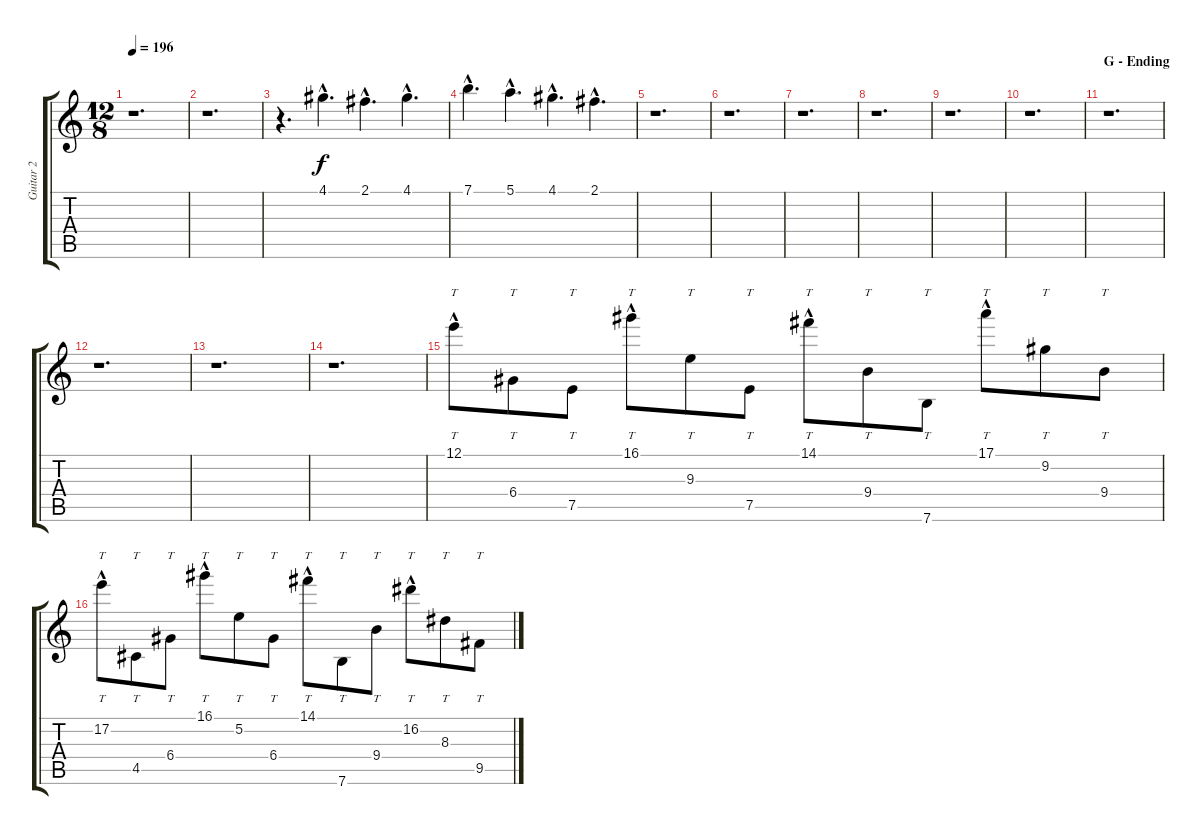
\track ("Guitar 2" "Guitar 2") {instrument distortionguitar}
\staff {score tabs}
\tuning (E4 B3 G3 D3 A2 E2) {hide}
\ts (12 8)
\tempo 196
\clef g2
\ks c
r.1{d dy f} |
r.1{d} |
r.4{d balance 5 instrument acousticguitarsteel} 4.1{hac}.4{d} 2.1{hac}.4{d} 4.1{hac}.4{d} |
7.1{hac}.4{d balance 11 instrument acousticguitarsteel} 5.1{hac}.4{d} 4.1{hac}.4{d} 2.1{hac}.4{d} |
r.1{d} |
r.1{d} |
r.1{d} |
r.1{d} |
r.1{d} |
r.1{d} |
\section ("" "G - Ending")
r.1{d} |
r.1{d} |
r.1{d} |
r.1{d} |
12.1{hac}.8{tt balance 16 instrument electricguitarjazz} 6.4.8{tt} 7.5.8{tt} 16.1{hac}.8{tt} 9.3.8{tt} 7.5.8{tt} 14.1{hac}.8{tt} 9.4.8{tt} 7.6.8{tt} 17.1{hac}.8{tt} 9.2.8{tt} 9.4.8{tt} |
17.2{hac}.8{tt} 4.5.8{tt} 6.4.8{tt} 16.1{hac}.8{tt} 5.2.8{tt} 6.4.8{tt} 14.1{hac}.8{tt} 7.6.8{tt} 9.4.8{tt} 16.2{hac}.8{tt} 8.3.8{tt} 9.5.8{tt}
